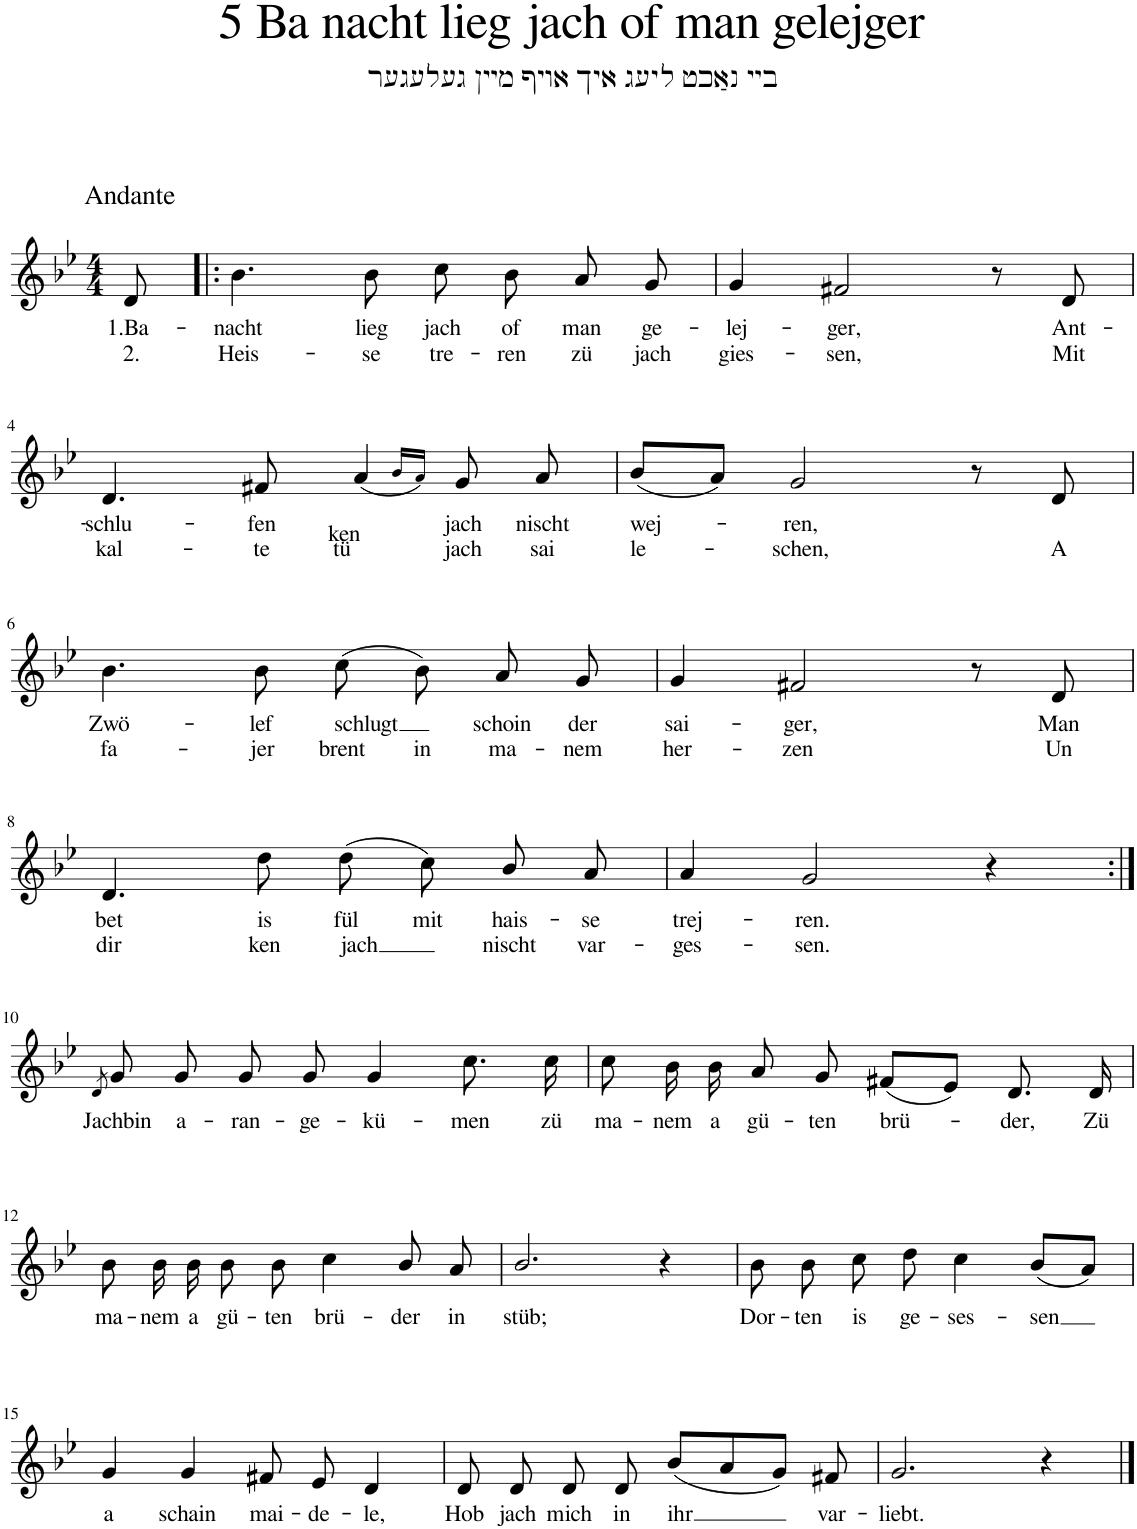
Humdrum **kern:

**kern	**text	**text
*part1	*part1	*part1
*staff1	*staff1	*staff1
*I"Piano	*	*
*I'Pno.	*	*
*clefG2	*	*
*k[b-e-]	*	*
*M4/4	*	*
=1	=1	=1
!LO:TX:a:t=Andante	!	!
!	!LO:LY:b	!LO:LY:b
8d/	1.Ba-	2.
=2!|:	=2!|:	=2!|:
!	!LO:LY:b	!LO:LY:b
4.b-\	-nacht	Heis-
!	!LO:LY:b	!LO:LY:b
8b-\	lieg	-se
!	!LO:LY:b	!LO:LY:b
8cc\	jach	tre-
!	!LO:LY:b	!LO:LY:b
8b-\	of	-ren
!	!LO:LY:b	!LO:LY:b
8a/	man	zü
!	!LO:LY:b	!LO:LY:b
8g/	ge-	jach
=3	=3	=3
!	!LO:LY:b	!LO:LY:b
4g/	-lej-	gies-
!	!LO:LY:b	!LO:LY:b
2f#X/	-ger,	-sen,
8r	.	.
!	!LO:LY:b	!LO:LY:b
8d/	Ant-	Mit
!!LO:LB:g=z
=4	=4	=4
!	!LO:LY:b	!LO:LY:b
4.d/	schlu-	kal-
!	!LO:LY:b	!LO:LY:b
8f#X/	-fen	-te
!	!LO:LY:b	!LO:LY:b
(4a/	ken	tü
16qb-/LL	.	.
16qa/JJ)	.	.
!	!LO:LY:b	!LO:LY:b
8g/	jach	jach
!	!LO:LY:b	!LO:LY:b
8a/	nischt	sai
=5	=5	=5
!	!LO:LY:b	!LO:LY:b
(8b-/L	wej-	le-
8a/J)	.	.
!	!LO:LY:b	!LO:LY:b
2g/	-ren,	-schen,
8r	.	.
!	!	!LO:LY:b
8d/	.	A
!!LO:LB:g=z
=6	=6	=6
!	!LO:LY:b	!LO:LY:b
4.b-\	Zwö-	fa-
!	!LO:LY:b	!LO:LY:b
8b-\	-lef	-jer
!	!LO:LY:b	!LO:LY:b
(8cc\	schlugt	brent
!	!	!LO:LY:b
8b-\)	.	in
!	!LO:LY:b	!LO:LY:b
8a/	schoin	ma-
!	!LO:LY:b	!LO:LY:b
8g/	der	-nem
=7	=7	=7
!	!LO:LY:b	!LO:LY:b
4g/	sai-	her-
!	!LO:LY:b	!LO:LY:b
2f#X/	-ger,	-zen
8r	.	.
!	!LO:LY:b	!LO:LY:b
8d/	Man	Un
!!LO:LB:g=z
=8	=8	=8
!	!LO:LY:b	!LO:LY:b
4.d/	bet	dir
!	!LO:LY:b	!LO:LY:b
8dd\	is	ken
!	!LO:LY:b	!LO:LY:b
(8dd\	fül	jach
!	!LO:LY:b	!
8cc\)	mit	.
!	!LO:LY:b	!LO:LY:b
8b-/	hais-	nischt
!	!LO:LY:b	!LO:LY:b
8a/	-se	var-
=9	=9	=9
!	!LO:LY:b	!LO:LY:b
4a/	trej-	-ges-
!	!LO:LY:b	!LO:LY:b
2g/	-ren.	-sen.
4r	.	.
!!LO:LB:g=z
=10:|!	=10:|!	=10:|!
8qd/	.	.
!	!LO:LY:b	!
8g/	Jachbin	.
!	!LO:LY:b	!
8g/	a-	.
!	!LO:LY:b	!
8g/	-ran-	.
!	!LO:LY:b	!
8g/	-ge-	.
!	!LO:LY:b	!
4g/	-kü-	.
!	!LO:LY:b	!
8.cc\	-men	.
!	!LO:LY:b	!
16cc\	zü	.
=11	=11	=11
!	!LO:LY:b	!
8cc\	ma-	.
!	!LO:LY:b	!
16b-\	-nem	.
!	!LO:LY:b	!
16b-\	a	.
!	!LO:LY:b	!
8a/	gü-	.
!	!LO:LY:b	!
8g/	-ten	.
!	!LO:LY:b	!
(8f#X/L	brü-	.
8e-/J)	.	.
!	!LO:LY:b	!
8.d/	-der,	.
!	!LO:LY:b	!
16d/	Zü	.
!!LO:LB:g=z
=12	=12	=12
!	!LO:LY:b	!
8b-\	ma-	.
!	!LO:LY:b	!
16b-\	-nem	.
!	!LO:LY:b	!
16b-\	a	.
!	!LO:LY:b	!
8b-\	-gü-	.
!	!LO:LY:b	!
8b-\	-ten	.
!	!LO:LY:b	!
4cc\	brü-	.
!	!LO:LY:b	!
8b-/	-der	.
!	!LO:LY:b	!
8a/	in	.
=13	=13	=13
!	!LO:LY:b	!
2.b-/	stüb;	.
4r	.	.
=14	=14	=14
!	!LO:LY:b	!
8b-\	Dor-	.
!	!LO:LY:b	!
8b-\	-ten	.
!	!LO:LY:b	!
8cc\	is	.
!	!LO:LY:b	!
8dd\	ge-	.
!	!LO:LY:b	!
4cc\	-ses-	.
!	!LO:LY:b	!
(8b-/L	-sen	.
8a/J)	.	.
!!LO:LB:g=z
=15	=15	=15
!	!LO:LY:b	!
4g/	a	.
!	!LO:LY:b	!
4g/	schain	.
!	!LO:LY:b	!
8f#X/	mai-	.
!	!LO:LY:b	!
8e-/	-de-	.
!	!LO:LY:b	!
4d/	-le,	.
=16	=16	=16
!	!LO:LY:b	!
8d/	Hob	.
!	!LO:LY:b	!
8d/	jach	.
!	!LO:LY:b	!
8d/	mich	.
!	!LO:LY:b	!
8d/	in	.
!	!LO:LY:b	!
(8b-/L	ihr	.
8a/	.	.
8g/J)	.	.
!	!LO:LY:b	!
8f#X/	var-	.
=17	=17	=17
!	!LO:LY:b	!
2.g/	-liebt.	.
4r	.	.
==	==	==
*-	*-	*-
